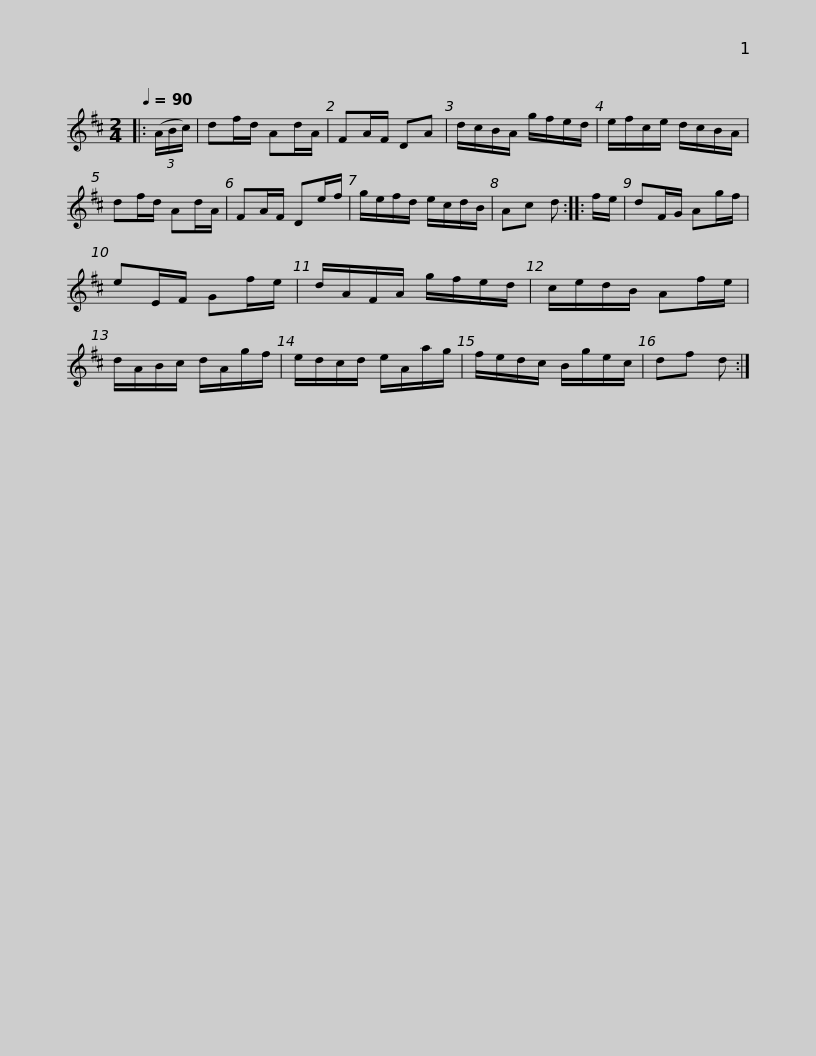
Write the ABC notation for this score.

X:1
L:1/8
Q:1/4=90
M:2/4
I:linebreak $
K:none
V:1 treble transpose="8 "
V:1
[K:D]|: (3(A/B/c/) | df/d/ Ad/A/ | FA/F/ DA | d/c/B/A/ g/f/e/d/ | e/f/c/e/ d/c/B/A/ | %5
 df/d/ Ad/A/ | FA/F/ De/f/ |$ g/e/f/d/ e/c/d/B/ | Ac d :: f/e/ | %10
 dF/G/ Ag/f/ | eE/F/ Gf/e/ | d/A/F/A/ g/f/e/d/ | c/e/d/B/ Af/e/ |$ d/A/B/c/ d/A/g/f/ | %15
 e/d/c/d/ e/A/a/g/ | f/e/d/c/ B/g/e/c/ | df d :| %18
